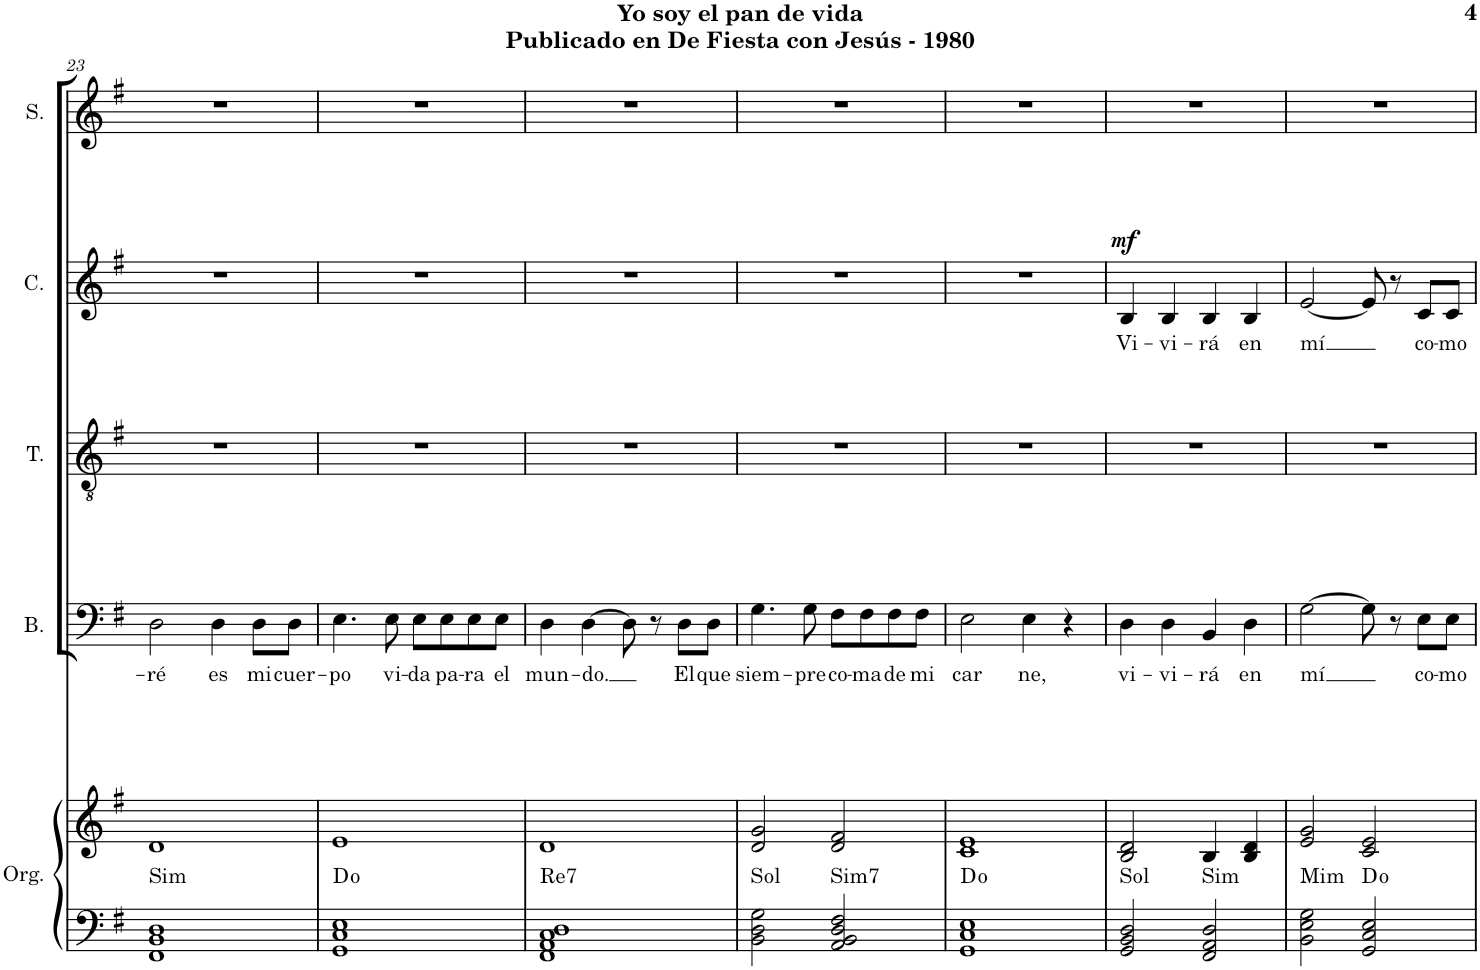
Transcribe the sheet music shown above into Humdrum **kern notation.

**kern	**kern	**harte	**kern	**text	**kern	**kern	**text	**dynam	**kern
*part5	*part5	*part5	*part4	*part4	*part3	*part2	*part2	*part2	*part1
*staff6	*staff5	*	*staff4	*staff4	*staff3	*staff2	*staff2	*staff2	*staff1
*I"Órgano	*	*	*I"Bajo	*	*I"Tenor	*I"Contralto	*	*	*I"Soprano
*	*	*	*I'B.	*	*I'T.	*I'C.	*	*	*I'S.
!!LO:PB:g=z
*clefF4	*clefG2	*	*clefF4	*	*clefGv2	*clefG2	*	*	*clefG2
*k[f#]	*k[f#]	*	*k[f#]	*	*k[f#]	*k[f#]	*	*	*k[f#]
*M4/4	*M4/4	*	*M4/4	*	*M4/4	*M4/4	*	*	*M4/4
*met(c)	*met(c)	*	*met(c)	*	*met(c)	*met(c)	*	*	*met(c)
=23	=23	=23	=23	=23	=23	=23	=23	=23	=23
!	!	!LO:H:kt=Sim	!	!LO:LY:b	!	!	!	!	!
1FF# 1BB 1D	1d	N	2D\	-ré	1r	1r	.	.	1r
!	!	!	!	!LO:LY:b	!	!	!	!	!
.	.	.	4D\	es	.	.	.	.	.
!	!	!	!	!LO:LY:b	!	!	!	!	!
.	.	.	8D\L	mi	.	.	.	.	.
!	!	!	!	!LO:LY:b	!	!	!	!	!
.	.	.	8D\J	cuer-	.	.	.	.	.
=24	=24	=24	=24	=24	=24	=24	=24	=24	=24
!	!	!	!	!LO:LY:b	!	!	!	!	!
1GG 1C 1E	1e	D:dim	4.E\	-po	1r	1r	.	.	1r
!	!	!	!	!LO:LY:b	!	!	!	!	!
.	.	.	8E\	vi-	.	.	.	.	.
!	!	!	!	!LO:LY:b	!	!	!	!	!
.	.	.	8E\L	-da	.	.	.	.	.
!	!	!	!	!LO:LY:b	!	!	!	!	!
.	.	.	8E\	pa-	.	.	.	.	.
!	!	!	!	!LO:LY:b	!	!	!	!	!
.	.	.	8E\	-ra	.	.	.	.	.
!	!	!	!	!LO:LY:b	!	!	!	!	!
.	.	.	8E\J	el	.	.	.	.	.
=25	=25	=25	=25	=25	=25	=25	=25	=25	=25
!	!	!LO:H:kt=Re7	!	!LO:LY:b	!	!	!	!	!
1FF# 1AA 1C 1D	1d	N	4D\	mun-	1r	1r	.	.	1r
!	!	!	!	!LO:LY:b	!	!	!	!	!
.	.	.	[4D\	-do.	.	.	.	.	.
.	.	.	8D\]	.	.	.	.	.	.
.	.	.	8r	.	.	.	.	.	.
!	!	!	!	!LO:LY:b	!	!	!	!	!
.	.	.	8D\L	El	.	.	.	.	.
!	!	!	!	!LO:LY:b	!	!	!	!	!
.	.	.	8D\J	que	.	.	.	.	.
=26	=26	=26	=26	=26	=26	=26	=26	=26	=26
!	!	!LO:H:kt=Sol	!	!LO:LY:b	!	!	!	!	!
2BB\ 2D\ 2G\	2d/ 2g/	N	4.G\	siem-	1r	1r	.	.	1r
!	!	!	!	!LO:LY:b	!	!	!	!	!
.	.	.	8G\	-pre	.	.	.	.	.
!	!	!LO:H:kt=Sim7	!	!LO:LY:b	!	!	!	!	!
2AA/ 2BB/ 2D/ 2F#/	2d/ 2f#/	N	8F#\L	co-	.	.	.	.	.
!	!	!	!	!LO:LY:b	!	!	!	!	!
.	.	.	8F#\	-ma	.	.	.	.	.
!	!	!	!	!LO:LY:b	!	!	!	!	!
.	.	.	8F#\	de	.	.	.	.	.
!	!	!	!	!LO:LY:b	!	!	!	!	!
.	.	.	8F#\J	mi	.	.	.	.	.
=27	=27	=27	=27	=27	=27	=27	=27	=27	=27
!	!	!	!	!LO:LY:b	!	!	!	!	!
1GG 1C 1E	1c 1e	D:dim	2E\	car	1r	1r	.	.	1r
!	!	!	!	!LO:LY:b	!	!	!	!	!
.	.	.	4E\	-ne,	.	.	.	.	.
.	.	.	4r	.	.	.	.	.	.
=28	=28	=28	=28	=28	=28	=28	=28	=28	=28
!	!	!LO:H:kt=Sol	!	!LO:LY:b	!	!	!LO:LY:b	!LO:DY:a	!
2GG/ 2BB/ 2D/	2B/ 2d/	N	4D\	vi-	1r	4B/	Vi-	mf	1r
!	!	!	!	!LO:LY:b	!	!	!LO:LY:b	!	!
.	.	.	4D\	-vi-	.	4B/	-vi-	.	.
!	!	!LO:H:kt=Sim	!	!LO:LY:b	!	!	!LO:LY:b	!	!
2FF#/ 2AA/ 2D/	4B/	N	4BB/	-rá	.	4B/	-rá	.	.
!	!	!	!	!LO:LY:b	!	!	!LO:LY:b	!	!
.	4B/ 4d/	.	4D\	en	.	4B/	en	.	.
=29	=29	=29	=29	=29	=29	=29	=29	=29	=29
!	!	!LO:H:kt=Mim	!	!LO:LY:b	!	!	!LO:LY:b	!	!
2BB\ 2E\ 2G\	2e/ 2g/	N	[2G\	mí	1r	[2e/	mí	.	1r
2GG/ 2C/ 2E/	2c/ 2e/	D:dim	8G\]	.	.	8e/]	.	.	.
.	.	.	8r	.	.	8r	.	.	.
!	!	!	!	!LO:LY:b	!	!	!LO:LY:b	!	!
.	.	.	8E\L	co-	.	8c/L	co-	.	.
!	!	!	!	!LO:LY:b	!	!	!LO:LY:b	!	!
.	.	.	8E\J	-mo	.	8c/J	-mo	.	.
=	=	=	=	=	=	=	=	=	=
*-	*-	*-	*-	*-	*-	*-	*-	*-	*-
